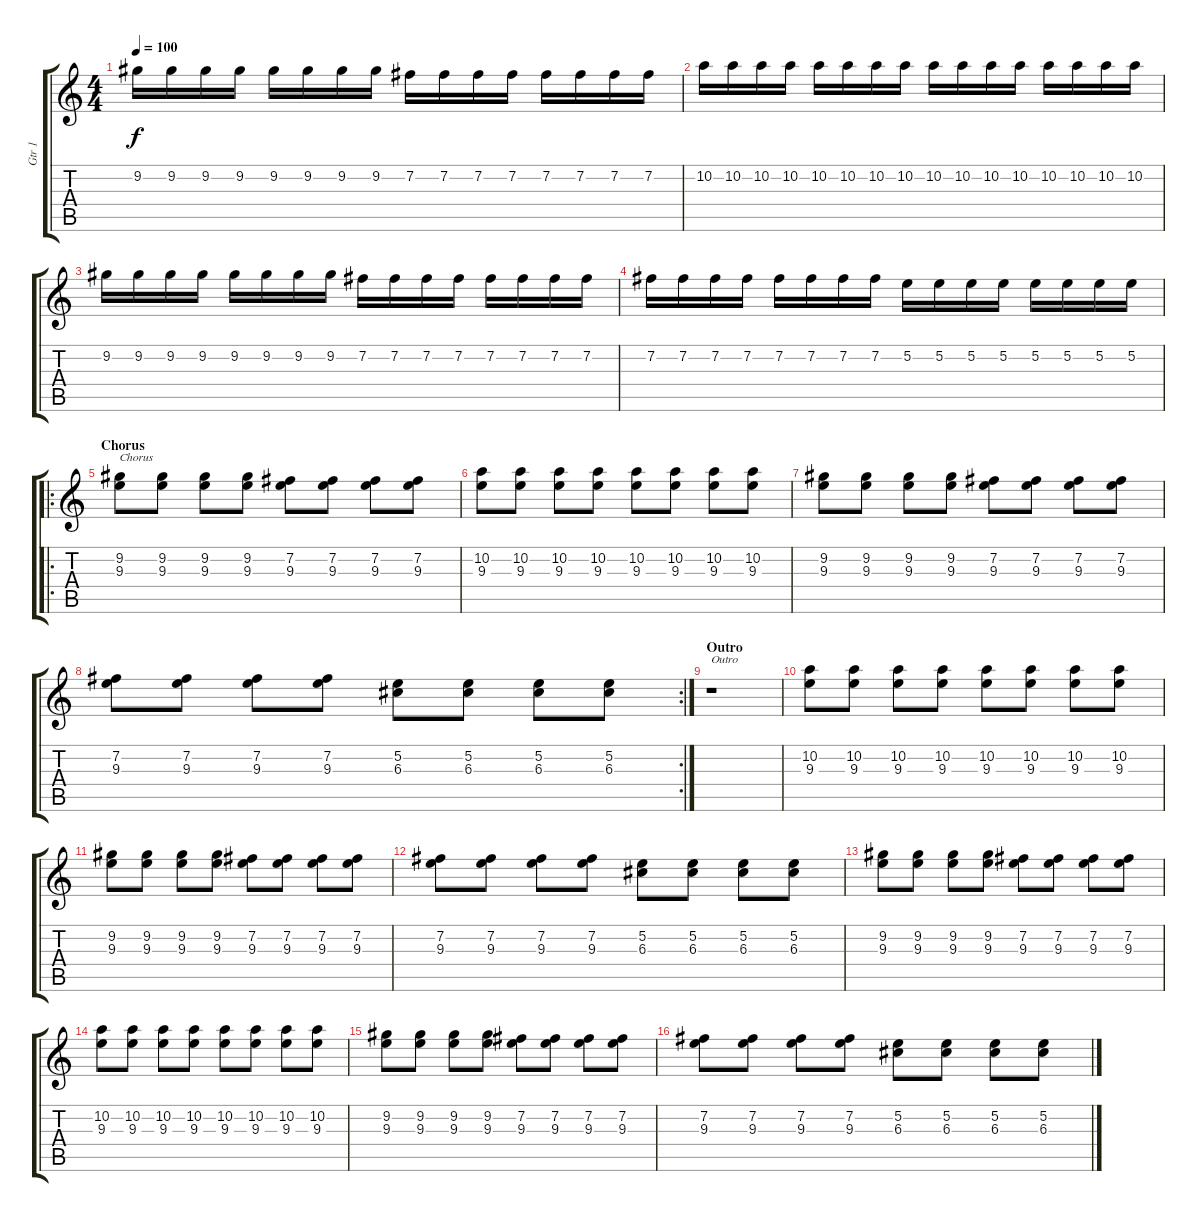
\track ("Gtr 1" "Gtr 1") {instrument distortionguitar}
\staff {score tabs}
\tuning (E4 B3 G3 D3 A2 E2) {hide}
\ts (4 4)
\tempo 100
\clef g2
\ks c
9.2.16{dy f} 9.2.16 9.2.16 9.2.16 9.2.16 9.2.16 9.2.16 9.2.16 7.2.16 7.2.16 7.2.16 7.2.16 7.2.16 7.2.16 7.2.16 7.2.16 |
10.2.16 10.2.16 10.2.16 10.2.16 10.2.16 10.2.16 10.2.16 10.2.16 10.2.16 10.2.16 10.2.16 10.2.16 10.2.16 10.2.16 10.2.16 10.2.16 |
9.2.16 9.2.16 9.2.16 9.2.16 9.2.16 9.2.16 9.2.16 9.2.16 7.2.16 7.2.16 7.2.16 7.2.16 7.2.16 7.2.16 7.2.16 7.2.16 |
7.2.16 7.2.16 7.2.16 7.2.16 7.2.16 7.2.16 7.2.16 7.2.16 5.2.16 5.2.16 5.2.16 5.2.16 5.2.16 5.2.16 5.2.16 5.2.16 |
\ro
\section ("" "Chorus")
(9.2 9.3).8{txt "Chorus"} (9.2 9.3).8 (9.2 9.3).8 (9.2 9.3).8 (7.2 9.3).8 (7.2 9.3).8 (7.2 9.3).8 (7.2 9.3).8 |
(10.2 9.3).8 (10.2 9.3).8 (10.2 9.3).8 (10.2 9.3).8 (10.2 9.3).8 (10.2 9.3).8 (10.2 9.3).8 (10.2 9.3).8 |
(9.2 9.3).8 (9.2 9.3).8 (9.2 9.3).8 (9.2 9.3).8 (7.2 9.3).8 (7.2 9.3).8 (7.2 9.3).8 (7.2 9.3).8 |
\rc 2
(7.2 9.3).8 (7.2 9.3).8 (7.2 9.3).8 (7.2 9.3).8 (5.2 6.3).8 (5.2 6.3).8 (5.2 6.3).8 (5.2 6.3).8 |
\section ("" "Outro")
r.1{txt "Outro"} |
(10.2 9.3).8 (10.2 9.3).8 (10.2 9.3).8 (10.2 9.3).8 (10.2 9.3).8 (10.2 9.3).8 (10.2 9.3).8 (10.2 9.3).8 |
(9.2 9.3).8 (9.2 9.3).8 (9.2 9.3).8 (9.2 9.3).8 (7.2 9.3).8 (7.2 9.3).8 (7.2 9.3).8 (7.2 9.3).8 |
(7.2 9.3).8 (7.2 9.3).8 (7.2 9.3).8 (7.2 9.3).8 (5.2 6.3).8 (5.2 6.3).8 (5.2 6.3).8 (5.2 6.3).8 |
(9.2 9.3).8 (9.2 9.3).8 (9.2 9.3).8 (9.2 9.3).8 (7.2 9.3).8 (7.2 9.3).8 (7.2 9.3).8 (7.2 9.3).8 |
(10.2 9.3).8 (10.2 9.3).8 (10.2 9.3).8 (10.2 9.3).8 (10.2 9.3).8 (10.2 9.3).8 (10.2 9.3).8 (10.2 9.3).8 |
(9.2 9.3).8 (9.2 9.3).8 (9.2 9.3).8 (9.2 9.3).8 (7.2 9.3).8 (7.2 9.3).8 (7.2 9.3).8 (7.2 9.3).8 |
(7.2 9.3).8 (7.2 9.3).8 (7.2 9.3).8 (7.2 9.3).8 (5.2 6.3).8 (5.2 6.3).8 (5.2 6.3).8 (5.2 6.3).8{instrument overdrivenguitar}
